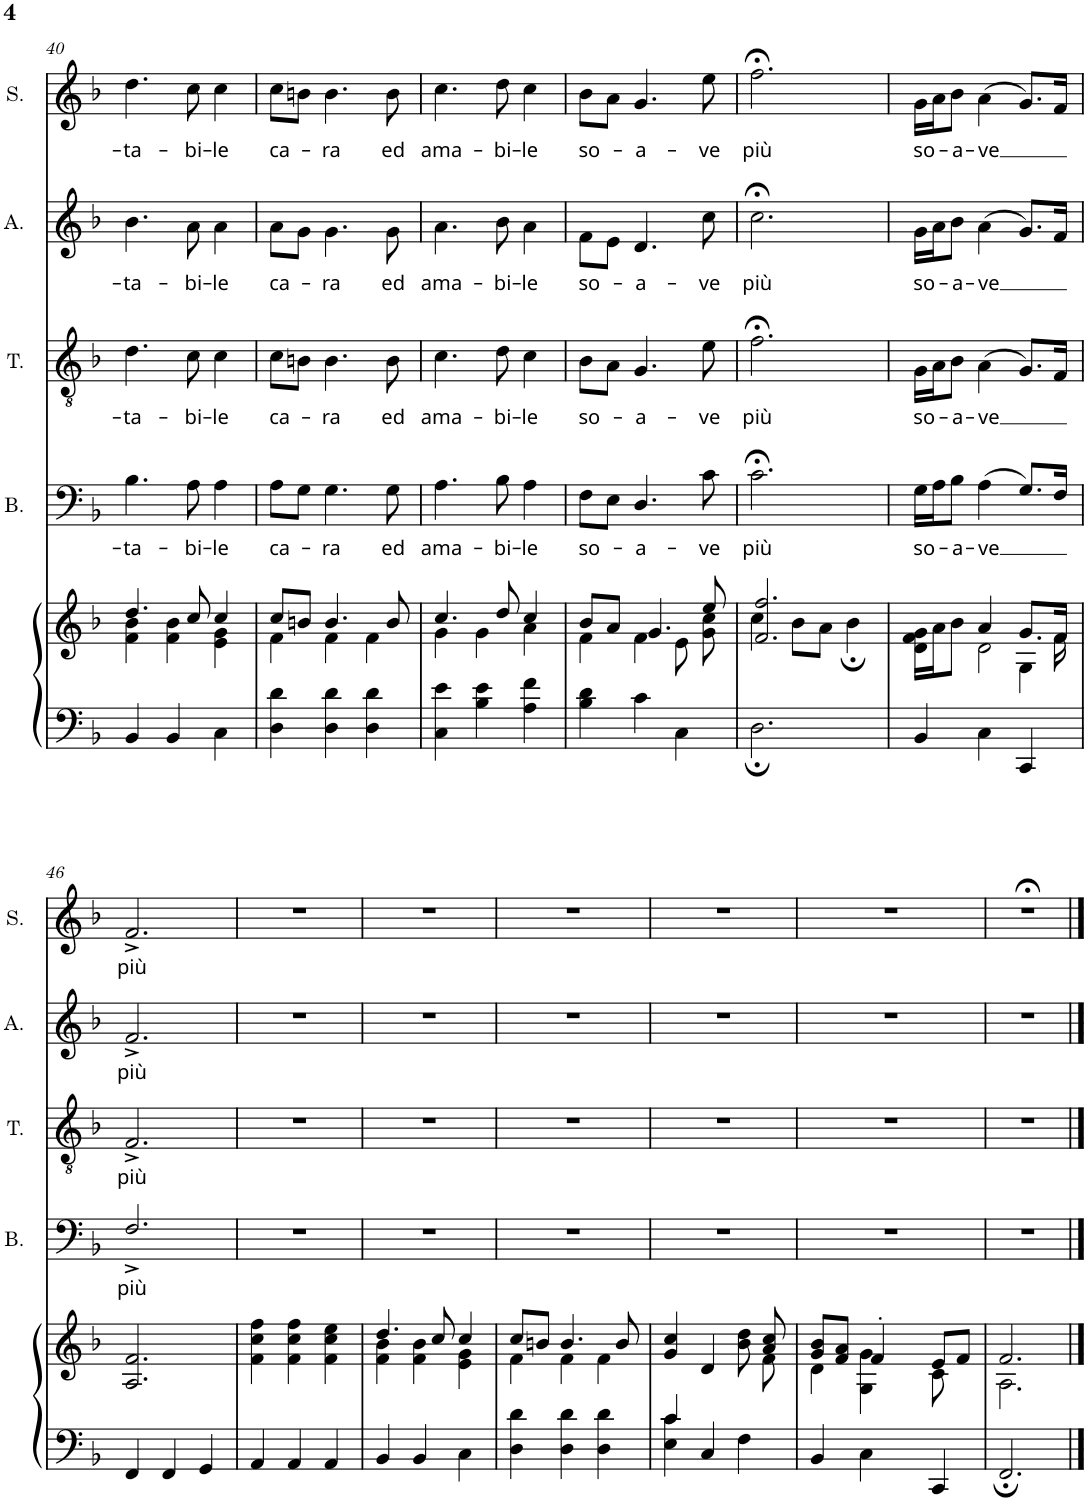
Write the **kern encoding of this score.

**kern	**kern	**kern	**text	**kern	**text	**kern	**text	**kern	**text
*part5	*part5	*part4	*part4	*part3	*part3	*part2	*part2	*part1	*part1
*staff6	*staff5	*staff4	*staff4	*staff3	*staff3	*staff2	*staff2	*staff1	*staff1
*I"Piano	*	*I"Basse	*	*I"Ténor	*	*I"Alto	*	*I"Soprano	*
*I'Pno	*	*I'B.	*	*I'T.	*	*I'A.	*	*I'S.	*
!!LO:PB:g=z
*clefF4	*clefG2	*clefF4	*	*clefGv2	*	*clefG2	*	*clefG2	*
*k[b-]	*k[b-]	*k[b-]	*	*k[b-]	*	*k[b-]	*	*k[b-]	*
*M3/4	*M3/4	*M3/4	*	*M3/4	*	*M3/4	*	*M3/4	*
=40	=40	=40	=40	=40	=40	=40	=40	=40	=40
*	*^	*	*	*	*	*	*	*	*
!	!	!	!	!LO:LY:b	!	!LO:LY:b	!	!LO:LY:b	!	!LO:LY:b
4BB-/	4.dd/	4f\ 4b-\	4.B-\	-ta-	4.d\	-ta-	4.b-\	-ta-	4.dd\	-ta-
4BB-/	.	4f\ 4b-\	.	.	.	.	.	.	.	.
!	!	!	!	!LO:LY:b	!	!LO:LY:b	!	!LO:LY:b	!	!LO:LY:b
.	8cc/	.	8A\	-bi-	8c\	-bi-	8a\	-bi-	8cc\	-bi-
!	!	!	!	!LO:LY:b	!	!LO:LY:b	!	!LO:LY:b	!	!LO:LY:b
4C\	4cc/	4e\ 4g\	4A\	-le	4c\	-le	4a\	-le	4cc\	-le
=41	=41	=41	=41	=41	=41	=41	=41	=41	=41	=41
!	!	!	!	!LO:LY:b	!	!LO:LY:b	!	!LO:LY:b	!	!LO:LY:b
4D\ 4d\	8cc/L	4f\	8A\L	ca-	8c\L	ca-	8a\L	ca-	8cc\L	ca-
.	8bn/J	.	8G\J	.	8Bn\J	.	8g\J	.	8bn\J	.
!	!	!	!	!LO:LY:b	!	!LO:LY:b	!	!LO:LY:b	!	!LO:LY:b
4D\ 4d\	4.b/	4f\	4.G\	-ra	4.B\	-ra	4.g\	-ra	4.b\	-ra
4D\ 4d\	.	4f\	.	.	.	.	.	.	.	.
!	!	!	!	!LO:LY:b	!	!LO:LY:b	!	!LO:LY:b	!	!LO:LY:b
.	8b/	.	8G\	ed	8B\	ed	8g\	ed	8b\	ed
=42	=42	=42	=42	=42	=42	=42	=42	=42	=42	=42
!	!	!	!	!LO:LY:b	!	!LO:LY:b	!	!LO:LY:b	!	!LO:LY:b
4C\ 4e\	4.cc/	4g\	4.A\	ama-	4.c\	ama-	4.a\	ama-	4.cc\	ama-
4B-\ 4e\	.	4g\	.	.	.	.	.	.	.	.
!	!	!	!	!LO:LY:b	!	!LO:LY:b	!	!LO:LY:b	!	!LO:LY:b
.	8dd/	.	8B-\	-bi-	8d\	-bi-	8b-\	-bi-	8dd\	-bi-
!	!	!	!	!LO:LY:b	!	!LO:LY:b	!	!LO:LY:b	!	!LO:LY:b
4A\ 4f\	4cc/	4a\	4A\	-le	4c\	-le	4a\	-le	4cc\	-le
=43	=43	=43	=43	=43	=43	=43	=43	=43	=43	=43
!	!	!	!	!LO:LY:b	!	!LO:LY:b	!	!LO:LY:b	!	!LO:LY:b
4B-\ 4d\	8b-/L	4f\	8F\L	so-	8B-\L	so-	8f\L	so-	8b-\L	so-
.	8a/J	.	8E\J	.	8A\J	.	8e\J	.	8a\J	.
!	!	!	!	!LO:LY:b	!	!LO:LY:b	!	!LO:LY:b	!	!LO:LY:b
4c\	4.g/	4f\	4.D/	-a-	4.G/	-a-	4.d/	-a-	4.g/	-a-
4C\	.	8e\	.	.	.	.	.	.	.	.
!	!	!	!	!LO:LY:b	!	!LO:LY:b	!	!LO:LY:b	!	!LO:LY:b
.	8ee/	8g\ 8cc\	8c\	-ve	8e\	-ve	8cc\	-ve	8ee\	-ve
=44	=44	=44	=44	=44	=44	=44	=44	=44	=44	=44
!	!	!	!	!LO:LY:b	!	!LO:LY:b	!	!LO:LY:b	!	!LO:LY:b
2.D;\	2.f/ 2.ff/	4cc\	2.c;<\	più	2.f;<\	più	2.cc;<\	più	2.ff;<\	più
.	.	8b-\L	.	.	.	.	.	.	.	.
.	.	8a\J	.	.	.	.	.	.	.	.
.	.	4b-;\	.	.	.	.	.	.	.	.
=45	=45	=45	=45	=45	=45	=45	=45	=45	=45	=45
*	*^	*^	*	*	*	*	*	*	*	*
!	!	!	!	!	!	!LO:LY:b	!	!LO:LY:b	!	!LO:LY:b	!	!LO:LY:b
4BB-/	16d\ 16f\ 16g\LL	4ryy	2ryy	8.ryy	16G\LL	so-	16G\LL	so-	16g\LL	so-	16g\LL	so-
.	16a\J	.	.	.	16A\J	.	16A\J	.	16a\J	.	16a\J	.
!	!	!	!	!	!	!LO:LY:b	!	!LO:LY:b	!	!LO:LY:b	!	!LO:LY:b
.	8b-\J	.	.	.	8B-\J	-a-	8B-\J	-a-	8b-\J	-a-	8b-\J	-a-
*	*	*	*v	*v	*	*	*	*	*	*	*	*
!	!	!	!	!	!LO:LY:b	!	!LO:LY:b	!	!LO:LY:b	!	!LO:LY:b
4C\	2d\	4a/	.	(>4A\	-ve	(>4A\	-ve	(>4a\	-ve	(>4a\	-ve
4CC/	.	8.g/L	4G\	8.G/L)	.	8.G/L)	.	8.g/L)	.	8.g/L)	.
*	*	*	*^	*	*	*	*	*	*	*	*
.	.	16f/Jk	.	16f\	16F/Jk	.	16F/Jk	.	16f/Jk	.	16f/Jk	.
!!LO:LB:g=z
=46	=46	=46	=46	=46	=46	=46	=46	=46	=46	=46	=46	=46
!	!	!	!	!	!	!LO:LY:b	!	!LO:LY:b	!	!LO:LY:b	!	!LO:LY:b
*	*v	*v	*v	*v	*	*	*	*	*	*	*	*
4FF/	2.A/ 2.f/	2.F^/	più	2.F^/	più	2.f^/	più	2.f^/	più
4FF/	.	.	.	.	.	.	.	.	.
4GG/	.	.	.	.	.	.	.	.	.
=47	=47	=47	=47	=47	=47	=47	=47	=47	=47
4AA/	4f\ 4cc\ 4ff\	2.r	.	2.r	.	2.r	.	2.r	.
4AA/	4f\ 4cc\ 4ff\	.	.	.	.	.	.	.	.
4AA/	4f\ 4cc\ 4ee\	.	.	.	.	.	.	.	.
=48	=48	=48	=48	=48	=48	=48	=48	=48	=48
*	*^	*	*	*	*	*	*	*	*
4BB-/	4.dd/	4f\ 4b-\	2.r	.	2.r	.	2.r	.	2.r	.
4BB-/	.	4f\ 4b-\	.	.	.	.	.	.	.	.
.	8cc/	.	.	.	.	.	.	.	.	.
4C\	4cc/	4e\ 4g\	.	.	.	.	.	.	.	.
=49	=49	=49	=49	=49	=49	=49	=49	=49	=49	=49
4D\ 4d\	8cc/L	4f\	2.r	.	2.r	.	2.r	.	2.r	.
.	8bn/J	.	.	.	.	.	.	.	.	.
4D\ 4d\	4.b/	4f\	.	.	.	.	.	.	.	.
4D\ 4d\	.	4f\	.	.	.	.	.	.	.	.
.	8b/	.	.	.	.	.	.	.	.	.
=50	=50	=50	=50	=50	=50	=50	=50	=50	=50	=50
*^	*	*	*	*	*	*	*	*	*	*
4c/	4E\ 4c\	4g/ 4cc/	8ryy	2.r	.	2.r	.	2.r	.	2.r	.
*	*	*v	*v	*	*	*	*	*	*	*	*
4C/	2ryy	4d/	.	.	.	.	.	.	.	.
4F\	.	8b-\ 8dd\	.	.	.	.	.	.	.	.
*	*	*^	*	*	*	*	*	*	*	*
.	.	8a/ 8cc/	8f\	.	.	.	.	.	.	.	.
*v	*v	*	*	*	*	*	*	*	*	*	*
=51	=51	=51	=51	=51	=51	=51	=51	=51	=51	=51
4BB-/	8g/ 8b-/L	4d\	2.r	.	2.r	.	2.r	.	2.r	.
.	8f/ 8a/J	.	.	.	.	.	.	.	.	.
4C\	4f'/	4G\ 4g\	.	.	.	.	.	.	.	.
4CC/	8e/L	8c\	.	.	.	.	.	.	.	.
.	8f/J	8ryy	.	.	.	.	.	.	.	.
=52	=52	=52	=52	=52	=52	=52	=52	=52	=52	=52
2.FF;/	2.f/	2.A\	2.r	.	2.r	.	2.r	.	2.r;<	.
*	*v	*v	*	*	*	*	*	*	*	*
==	==	==	==	==	==	==	==	==	==
*-	*-	*-	*-	*-	*-	*-	*-	*-	*-
